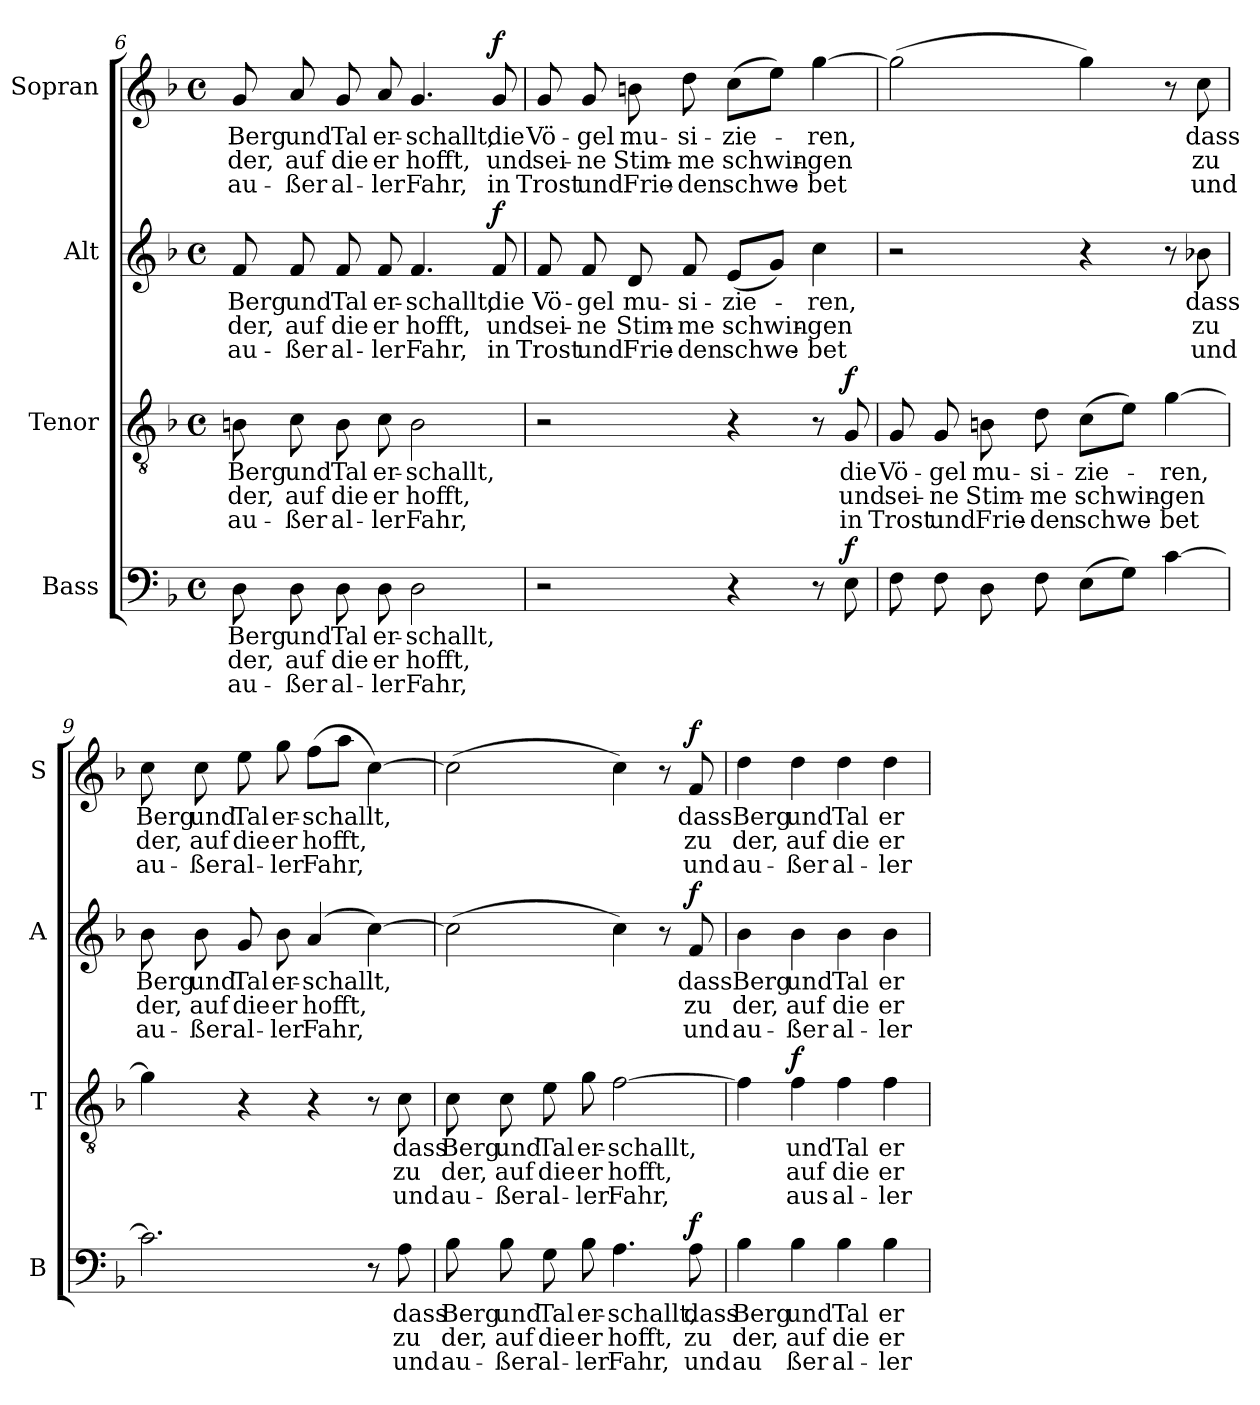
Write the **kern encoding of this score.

**kern	**text	**text	**text	**dynam	**kern	**text	**text	**text	**dynam	**kern	**text	**text	**text	**dynam	**kern	**text	**text	**text	**dynam
*part4	*part4	*part4	*part4	*part4	*part3	*part3	*part3	*part3	*part3	*part2	*part2	*part2	*part2	*part2	*part1	*part1	*part1	*part1	*part1
*staff4	*staff4	*staff4	*staff4	*staff4	*staff3	*staff3	*staff3	*staff3	*staff3	*staff2	*staff2	*staff2	*staff2	*staff2	*staff1	*staff1	*staff1	*staff1	*staff1
*I"Bass	*	*	*	*	*I"Tenor	*	*	*	*	*I"Alt	*	*	*	*	*I"Sopran	*	*	*	*
*I'B	*	*	*	*	*I'T	*	*	*	*	*I'A	*	*	*	*	*I'S	*	*	*	*
*clefF4	*	*	*	*	*clefGv2	*	*	*	*	*clefG2	*	*	*	*	*clefG2	*	*	*	*
*k[b-]	*	*	*	*	*k[b-]	*	*	*	*	*k[b-]	*	*	*	*	*k[b-]	*	*	*	*
*F:	*	*	*	*	*F:	*	*	*	*	*F:	*	*	*	*	*F:	*	*	*	*
*M4/4	*	*	*	*	*M4/4	*	*	*	*	*M4/4	*	*	*	*	*M4/4	*	*	*	*
*met(c)	*	*	*	*	*met(c)	*	*	*	*	*met(c)	*	*	*	*	*met(c)	*	*	*	*
=6	=6	=6	=6	=6	=6	=6	=6	=6	=6	=6	=6	=6	=6	=6	=6	=6	=6	=6	=6
8D	Berg	der,	au-	.	8Bn	Berg	der,	au-	.	8f	Berg	der,	au-	.	8g	Berg	der,	au-	.
8D	und	auf	-ßer	.	8c	und	auf	-ßer	.	8f	und	auf	-ßer	.	8a	und	auf	-ßer	.
8D	Tal	die	al-	.	8B	Tal	die	al-	.	8f	Tal	die	al-	.	8g	Tal	die	al-	.
8D	er-	er	-ler	.	8c	er-	er	-ler	.	8f	er-	er	-ler	.	8a	er-	er	-ler	.
2D	-schallt,	hofft,	Fahr,	.	2B	-schallt,	hofft,	Fahr,	.	4.f	-schallt,	hofft,	Fahr,	.	4.g	-schallt,	hofft,	Fahr,	.
!	!	!	!	!	!	!	!	!	!	!	!	!	!	!LO:DY:a	!	!	!	!	!LO:DY:a
.	.	.	.	.	.	.	.	.	.	8f	die	und	in	f	8g	die	und	in	f
=7	=7	=7	=7	=7	=7	=7	=7	=7	=7	=7	=7	=7	=7	=7	=7	=7	=7	=7	=7
2r	.	.	.	.	2r	.	.	.	.	8f	Vö-	sei-	Trost	.	8g	Vö-	sei-	Trost	.
.	.	.	.	.	.	.	.	.	.	8f	-gel	-ne	und	.	8g	-gel	-ne	und	.
.	.	.	.	.	.	.	.	.	.	8d	mu-	Stim-	Frie-	.	8bn	mu-	Stim-	Frie-	.
.	.	.	.	.	.	.	.	.	.	8f	-si-	-me	-den	.	8dd	-si-	-me	-den	.
4r	.	.	.	.	4r	.	.	.	.	(8eL	-zie-	schwin-	schwe-	.	(8ccL	-zie-	schwin-	schwe-	.
.	.	.	.	.	.	.	.	.	.	8gJ)	.	.	.	.	8eeJ)	.	.	.	.
8r	.	.	.	.	8r	.	.	.	.	4cc	-ren,	-gen	-bet	.	[4gg	-ren,	-gen	-bet	.
!	!	!	!	!LO:DY:a	!	!	!	!	!LO:DY:a	!	!	!	!	!	!	!	!	!	!
8E	.	.	.	f	8G	die	und	in	f	.	.	.	.	.	.	.	.	.	.
=8	=8	=8	=8	=8	=8	=8	=8	=8	=8	=8	=8	=8	=8	=8	=8	=8	=8	=8	=8
8F	.	.	.	.	8G	Vö-	sei-	Trost	.	2r	.	.	.	.	(2gg]	.	.	.	.
8F	.	.	.	.	8G	-gel	-ne	und	.	.	.	.	.	.	.	.	.	.	.
8D	.	.	.	.	8Bn	mu-	Stim-	Frie-	.	.	.	.	.	.	.	.	.	.	.
8F	.	.	.	.	8d	-si-	-me	-den	.	.	.	.	.	.	.	.	.	.	.
(8EL	.	.	.	.	(8cL	-zie-	schwin-	schwe-	.	4r	.	.	.	.	4gg)	.	.	.	.
8GJ)	.	.	.	.	8eJ)	.	.	.	.	.	.	.	.	.	.	.	.	.	.
[4c	.	.	.	.	[4g	-ren,	-gen	-bet	.	8r	.	.	.	.	8r	.	.	.	.
.	.	.	.	.	.	.	.	.	.	8b-X	dass	zu	und	.	8cc	dass	zu	und	.
=9	=9	=9	=9	=9	=9	=9	=9	=9	=9	=9	=9	=9	=9	=9	=9	=9	=9	=9	=9
2.c]	.	.	.	.	4g]	.	.	.	.	8b-	Berg	der,	au-	.	8cc	Berg	der,	au-	.
.	.	.	.	.	.	.	.	.	.	8b-	und	auf	-ßer	.	8cc	und	auf	-ßer	.
.	.	.	.	.	4r	.	.	.	.	8g	Tal	die	al-	.	8ee	Tal	die	al-	.
.	.	.	.	.	.	.	.	.	.	8b-	er-	er	-ler	.	8gg	er-	er	-ler	.
.	.	.	.	.	4r	.	.	.	.	(4a	-schallt,	hofft,	Fahr,	.	(8ffL	-schallt,	hofft,	Fahr,	.
.	.	.	.	.	.	.	.	.	.	.	.	.	.	.	8aaJ	.	.	.	.
8r	.	.	.	.	8r	.	.	.	.	[4cc)	.	.	.	.	[4cc)	.	.	.	.
8A	dass	zu	und	.	8c	dass	zu	und	.	.	.	.	.	.	.	.	.	.	.
=10	=10	=10	=10	=10	=10	=10	=10	=10	=10	=10	=10	=10	=10	=10	=10	=10	=10	=10	=10
8B-	Berg	der,	au-	.	8c	Berg	der,	au-	.	(2cc]	.	.	.	.	(2cc]	.	.	.	.
8B-	und	auf	-ßer	.	8c	und	auf	-ßer	.	.	.	.	.	.	.	.	.	.	.
8G	Tal	die	al-	.	8e	Tal	die	al-	.	.	.	.	.	.	.	.	.	.	.
8B-	er-	er	-ler	.	8g	er-	er	-ler	.	.	.	.	.	.	.	.	.	.	.
4.A	-schallt,	hofft,	Fahr,	.	[2f	-schallt,	hofft,	Fahr,	.	4cc)	.	.	.	.	4cc)	.	.	.	.
.	.	.	.	.	.	.	.	.	.	8r	.	.	.	.	8r	.	.	.	.
!	!	!	!	!LO:DY:a	!	!	!	!	!	!	!	!	!	!LO:DY:a	!	!	!	!	!LO:DY:a
8A	dass	zu	und	f	.	.	.	.	.	8f	dass	zu	und	f	8f	dass	zu	und	f
=11	=11	=11	=11	=11	=11	=11	=11	=11	=11	=11	=11	=11	=11	=11	=11	=11	=11	=11	=11
4B-	Berg	der,	au	.	4f]	.	.	.	.	4b-	Berg	der,	au-	.	4dd	Berg	der,	au-	.
!	!	!	!	!	!	!	!	!	!LO:DY:a	!	!	!	!	!	!	!	!	!	!
4B-	und	auf	ßer	.	4f	und	auf	aus	f	4b-	und	auf	-ßer	.	4dd	und	auf	-ßer	.
4B-	Tal	die	al-	.	4f	Tal	die	al-	.	4b-	Tal	die	al-	.	4dd	Tal	die	al-	.
4B-	er-	er	-ler	.	4f	er-	er	-ler	.	4b-	er-	er	-ler	.	4dd	er-	er	-ler	.
=	=	=	=	=	=	=	=	=	=	=	=	=	=	=	=	=	=	=	=
*-	*-	*-	*-	*-	*-	*-	*-	*-	*-	*-	*-	*-	*-	*-	*-	*-	*-	*-	*-
